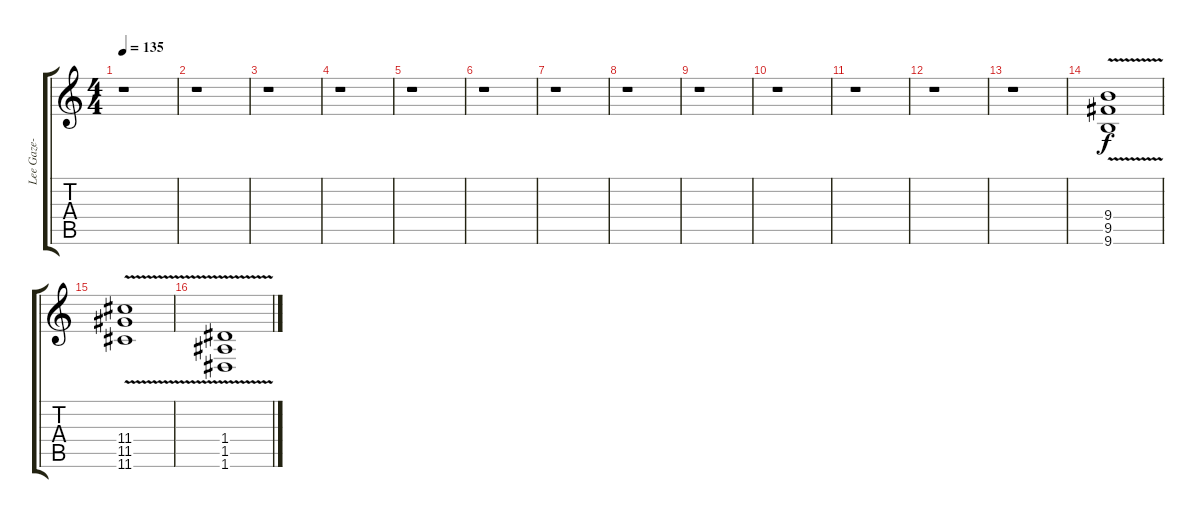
\track ("Lee Gaze- Disorted" "Lee Gaze- ") {instrument distortionguitar}
\staff {score tabs}
\tuning (E4 B3 G3 D3 A2 D2) {hide}
\ts (4 4)
\tempo 135
\clef g2
\ks c
r.1{dy f instrument distortionguitar} |
r.1 |
r.1 |
r.1 |
r.1 |
r.1 |
r.1 |
r.1 |
r.1 |
r.1 |
r.1 |
r.1 |
r.1 |
(9.4{v} 9.5 9.6).1 |
(11.4{v} 11.5 11.6).1 |
(1.4{v} 1.5 1.6).1
